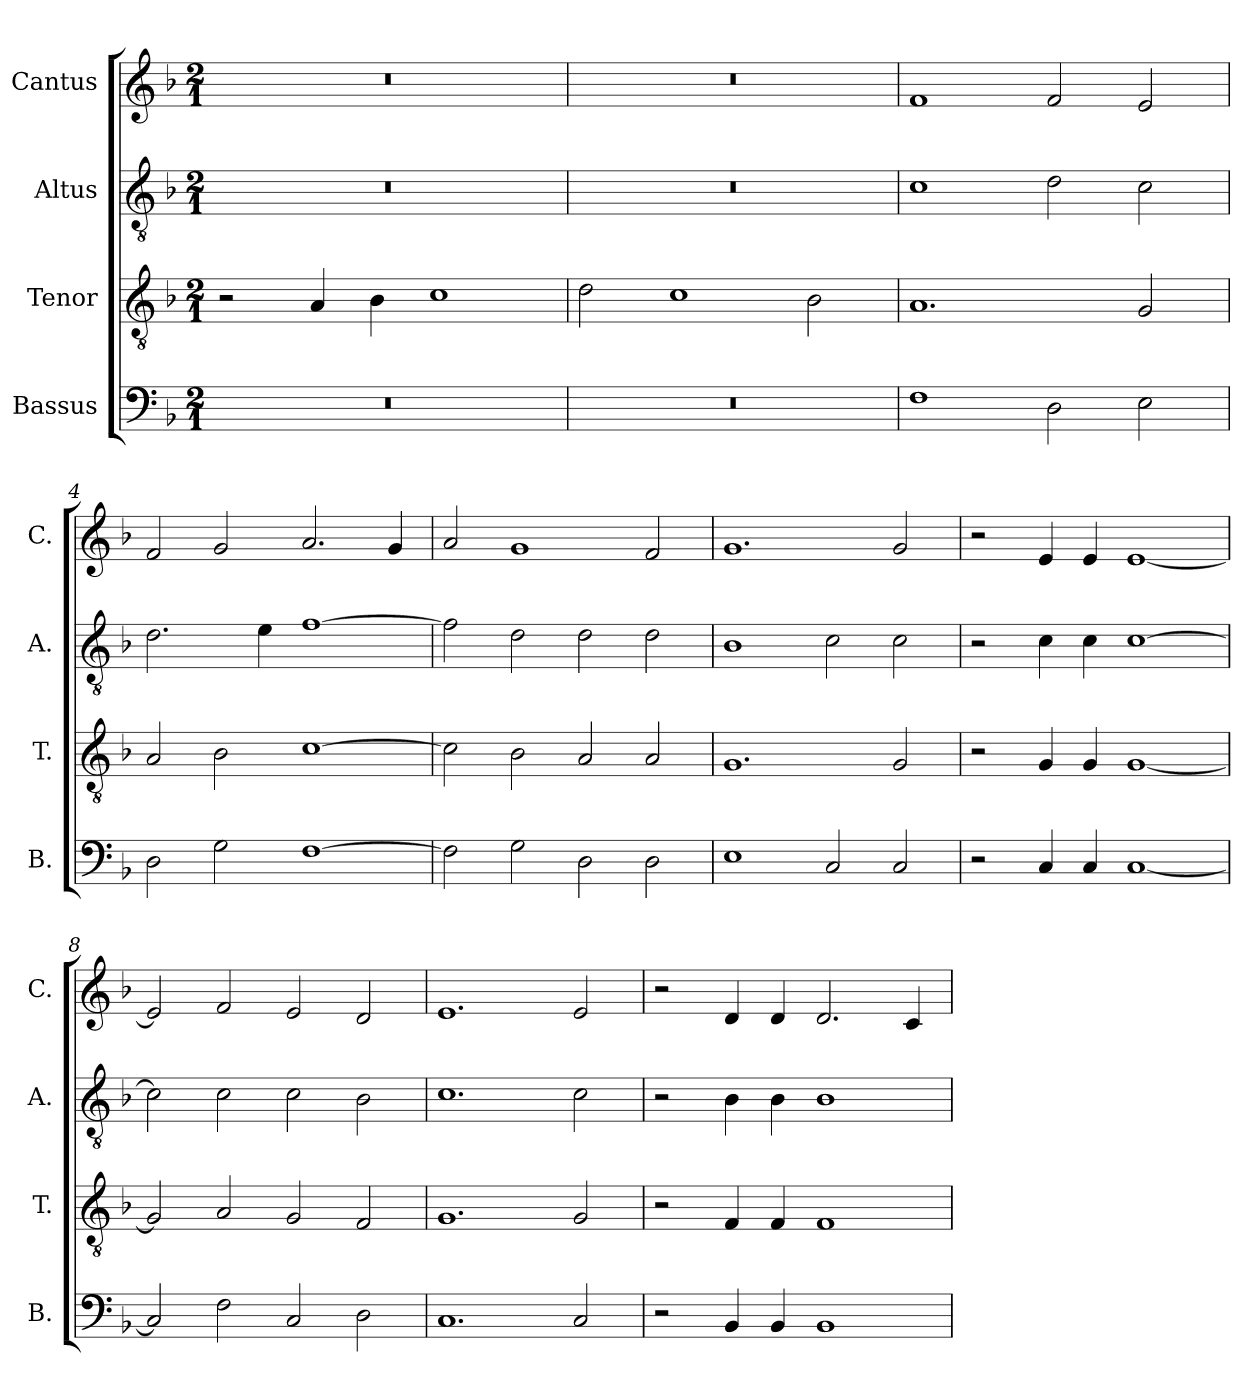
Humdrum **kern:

**kern	**kern	**kern	**kern
*part4	*part3	*part2	*part1
*staff4	*staff3	*staff2	*staff1
*I"Bassus	*I"Tenor	*I"Altus	*I"Cantus
*I'B.	*I'T.	*I'A.	*I'C.
*clefF4	*clefGv2	*clefGv2	*clefG2
*k[b-]	*k[b-]	*k[b-]	*k[b-]
*M2/1	*M2/1	*M2/1	*M2/1
*MM320	*MM320	*MM320	*MM320
=1	=1	=1	=1
0r	2r	0r	0r
.	4A/	.	.
.	4B-\	.	.
.	1c	.	.
=2	=2	=2	=2
0r	2d\	0r	0r
.	1c	.	.
.	2B-\	.	.
=3	=3	=3	=3
1F	1.A	1c	1f
2D\	.	2d\	2f/
2E\	2G/	2c\	2e/
=4	=4	=4	=4
2D\	2A/	2.d\	2f/
2G\	2B-\	.	2g/
.	.	4e\	.
[1F	[1c	[1f	2.a/
.	.	.	4g/
=5	=5	=5	=5
2F\]	2c\]	2f\]	2a/
2G\	2B-\	2d\	1g
2D\	2A/	2d\	.
2D\	2A/	2d\	2f/
=6	=6	=6	=6
1E	1.G	1B-	1.g
2C/	.	2c\	.
2C/	2G/	2c\	2g/
=7	=7	=7	=7
2r	2r	2r	2r
4C/	4G/	4c\	4e/
4C/	4G/	4c\	4e/
[1C	[1G	[1c	[1e
=8	=8	=8	=8
2C/]	2G/]	2c\]	2e/]
2F\	2A/	2c\	2f/
2C/	2G/	2c\	2e/
2D\	2F/	2B-\	2d/
=9	=9	=9	=9
1.C	1.G	1.c	1.e
2C/	2G/	2c\	2e/
=10	=10	=10	=10
2r	2r	2r	2r
4BB-/	4F/	4B-\	4d/
4BB-/	4F/	4B-\	4d/
1BB-	1F	1B-	2.d/
.	.	.	4c/
=	=	=	=
*-	*-	*-	*-
